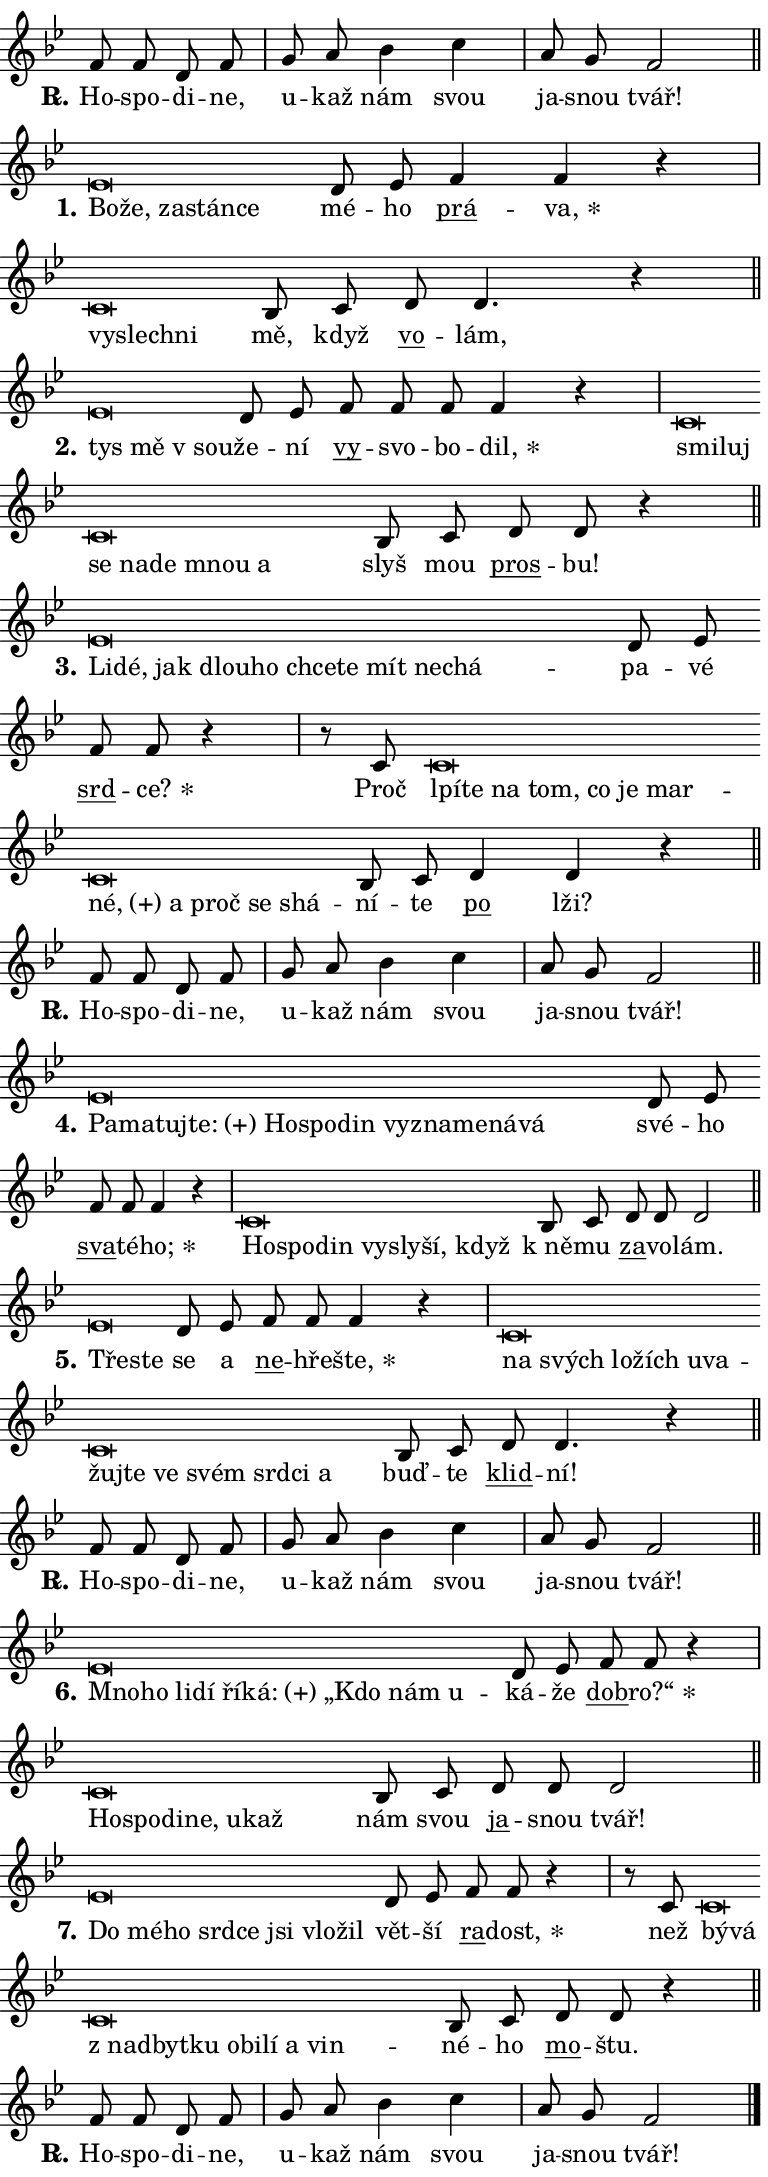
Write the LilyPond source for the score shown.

\version "2.24.0"
\header { tagline = "" }
\paper {
  indent = 0\cm
  top-margin = 0\cm
  right-margin = 0.13\cm % to fit lyric hyphens
  bottom-margin = 0\cm
  left-margin = 0\cm
  paper-width = 13\cm
  page-breaking = #ly:one-page-breaking
  system-system-spacing.basic-distance = #11
  score-system-spacing.basic-distance = #11
  ragged-last = ##f
}


%% Author: Thomas Morley
%% https://lists.gnu.org/archive/html/lilypond-user/2020-05/msg00002.html
#(define (line-position grob)
"Returns position of @var[grob} in current system:
   @code{'start}, if at first time-step
   @code{'end}, if at last time-step
   @code{'middle} otherwise
"
  (let* ((col (ly:item-get-column grob))
         (ln (ly:grob-object col 'left-neighbor))
         (rn (ly:grob-object col 'right-neighbor))
         (col-to-check-left (if (ly:grob? ln) ln col))
         (col-to-check-right (if (ly:grob? rn) rn col))
         (break-dir-left
           (and
             (ly:grob-property col-to-check-left 'non-musical #f)
             (ly:item-break-dir col-to-check-left)))
         (break-dir-right
           (and
             (ly:grob-property col-to-check-right 'non-musical #f)
             (ly:item-break-dir col-to-check-right))))
        (cond ((eqv? 1 break-dir-left) 'start)
              ((eqv? -1 break-dir-right) 'end)
              (else 'middle))))

#(define (tranparent-at-line-position vctor)
  (lambda (grob)
  "Relying on @code{line-position} select the relevant enry from @var{vctor}.
Used to determine transparency,"
    (case (line-position grob)
      ((end) (not (vector-ref vctor 0)))
      ((middle) (not (vector-ref vctor 1)))
      ((start) (not (vector-ref vctor 2))))))

noteHeadBreakVisibility =
#(define-music-function (break-visibility)(vector?)
"Makes @code{NoteHead}s transparent relying on @var{break-visibility}"
#{
  \override NoteHead.transparent =
    #(tranparent-at-line-position break-visibility)
#})

#(define delete-ledgers-for-transparent-note-heads
  (lambda (grob)
    "Reads whether a @code{NoteHead} is transparent.
If so this @code{NoteHead} is removed from @code{'note-heads} from
@var{grob}, which is supposed to be @code{LedgerLineSpanner}.
As a result ledgers are not printed for this @code{NoteHead}"
    (let* ((nhds-array (ly:grob-object grob 'note-heads))
           (nhds-list
             (if (ly:grob-array? nhds-array)
                 (ly:grob-array->list nhds-array)
                 '()))
           ;; Relies on the transparent-property being done before
           ;; Staff.LedgerLineSpanner.after-line-breaking is executed.
           ;; This is fragile ...
           (to-keep
             (remove
               (lambda (nhd)
                 (ly:grob-property nhd 'transparent #f))
               nhds-list)))
      ;; TODO find a better method to iterate over grob-arrays, similiar
      ;; to filter/remove etc for lists
      ;; For now rebuilt from scratch
      (set! (ly:grob-object grob 'note-heads)  '())
      (for-each
        (lambda (nhd)
          (ly:pointer-group-interface::add-grob grob 'note-heads nhd))
        to-keep))))

squashNotes = {
  \override NoteHead.X-extent = #'(-0.2 . 0.2)
  \override NoteHead.Y-extent = #'(-0.75 . 0)
  \override NoteHead.stencil =
    #(lambda (grob)
       (let ((pos (ly:grob-property grob 'staff-position)))
         (begin
           (if (< pos -7) (display "ERROR: Lower brevis then expected\n") (display ""))
           (if (<= pos -6) ly:text-interface::print ly:note-head::print))))
}
unSquashNotes = {
  \revert NoteHead.X-extent
  \revert NoteHead.Y-extent
  \revert NoteHead.stencil
}

hideNotes = \noteHeadBreakVisibility #begin-of-line-visible
unHideNotes = \noteHeadBreakVisibility #all-visible

% work-around for resetting accidentals
% https://lilypond.org/doc/v2.23/Documentation/notation/displaying-rhythms#unmetered-music
cadenzaMeasure = {
  \cadenzaOff
  \partial 1024 s1024
  \cadenzaOn
}

#(define-markup-command (accent layout props text) (markup?)
  "Underline accented syllable"
  (interpret-markup layout props
    #{\markup \override #'(offset . 4.3) \underline { #text }#}))

responsum = \markup \concat {
  "R" \hspace #-1.05 \path #0.1 #'((moveto 0 0.07) (lineto 0.9 0.8)) \hspace #0.05 "."
}

spaceSize = #0.6828661417322834 % exact space size for TeX Gyre Schola

\layout {
  \context {
    \Staff
    \remove "Time_signature_engraver"
    \override LedgerLineSpanner.after-line-breaking = #delete-ledgers-for-transparent-note-heads
  }
  \context {
    \Lyrics {
      \override LyricSpace.minimum-distance = \spaceSize
      \override LyricText.font-name = #"TeX Gyre Schola"
      \override LyricText.font-size = 1
      \override StanzaNumber.font-name = #"TeX Gyre Schola Bold"
      \override StanzaNumber.font-size = 1
    }
  }
  \context {
    \Score 
    \override NoteHead.text =
      #(lambda (grob) 
        (let ((pos (ly:grob-property grob 'staff-position)))
          #{\markup {
            \combine
              \halign #-0.55 \raise #(if (= pos -6) 0 0.5) \override #'(thickness . 2) \draw-line #'(3.2 . 0)
              \musicglyph "noteheads.sM1"
          }#}))
  }
}

% magnetic-lyrics.ily
%
%   written by
%     Jean Abou Samra <jean@abou-samra.fr>
%     Werner Lemberg <wl@gnu.org>
%
%   adapted by
%     Jiri Hon <jiri.hon@gmail.com>
%
% Version 2022-Apr-15

% https://www.mail-archive.com/lilypond-user@gnu.org/msg149350.html

#(define (Left_hyphen_pointer_engraver context)
   "Collect syllable-hyphen-syllable occurrences in lyrics and store
them in properties.  This engraver only looks to the left.  For
example, if the lyrics input is @code{foo -- bar}, it does the
following.

@itemize @bullet
@item
Set the @code{text} property of the @code{LyricHyphen} grob between
@q{foo} and @q{bar} to @code{foo}.

@item
Set the @code{left-hyphen} property of the @code{LyricText} grob with
text @q{foo} to the @code{LyricHyphen} grob between @q{foo} and
@q{bar}.
@end itemize

Use this auxiliary engraver in combination with the
@code{lyric-@/text::@/apply-@/magnetic-@/offset!} hook."
   (let ((hyphen #f)
         (text #f))
     (make-engraver
      (acknowledgers
       ((lyric-syllable-interface engraver grob source-engraver)
        (set! text grob)))
      (end-acknowledgers
       ((lyric-hyphen-interface engraver grob source-engraver)
        ;(when (not (grob::has-interface grob 'lyric-space-interface))
          (set! hyphen grob)));)
      ((stop-translation-timestep engraver)
       (when (and text hyphen)
         (ly:grob-set-object! text 'left-hyphen hyphen))
       (set! text #f)
       (set! hyphen #f)))))

#(define (lyric-text::apply-magnetic-offset! grob)
   "If the space between two syllables is less than the value in
property @code{LyricText@/.details@/.squash-threshold}, move the right
syllable to the left so that it gets concatenated with the left
syllable.

Use this function as a hook for
@code{LyricText@/.after-@/line-@/breaking} if the
@code{Left_@/hyphen_@/pointer_@/engraver} is active."
   (let ((hyphen (ly:grob-object grob 'left-hyphen #f)))
     (when hyphen
       (let ((left-text (ly:spanner-bound hyphen LEFT)))
         (when (grob::has-interface left-text 'lyric-syllable-interface)
           (let* ((common (ly:grob-common-refpoint grob left-text X))
                  (this-x-ext (ly:grob-extent grob common X))
                  (left-x-ext
                   (begin
                     ;; Trigger magnetism for left-text.
                     (ly:grob-property left-text 'after-line-breaking)
                     (ly:grob-extent left-text common X)))
                  ;; `delta` is the gap width between two syllables.
                  (delta (- (interval-start this-x-ext)
                            (interval-end left-x-ext)))
                  (details (ly:grob-property grob 'details))
                  (threshold (assoc-get 'squash-threshold details 0.2)))
             (when (< delta threshold)
               (let* (;; We have to manipulate the input text so that
                      ;; ligatures crossing syllable boundaries are not
                      ;; disabled.  For languages based on the Latin
                      ;; script this is essentially a beautification.
                      ;; However, for non-Western scripts it can be a
                      ;; necessity.
                      (lt (ly:grob-property left-text 'text))
                      (rt (ly:grob-property grob 'text))
                      (is-space (grob::has-interface hyphen 'lyric-space-interface))
                      (space (if is-space " " ""))
                      (extra-delta (if is-space spaceSize 0))
                      ;; Append new syllable.
                      (ltrt-space (if (and (string? lt) (string? rt))
                                (string-append lt space rt)
                                (make-concat-markup (list lt space rt))))
                      ;; Right-align `ltrt` to the right side.
                      (ltrt-space-markup (grob-interpret-markup
                               grob
                               (make-translate-markup
                                (cons (interval-length this-x-ext) 0)
                                (make-right-align-markup ltrt-space)))))
                 (begin
                   ;; Don't print `left-text`.
                   (ly:grob-set-property! left-text 'stencil #f)
                   ;; Set text and stencil (which holds all collected
                   ;; syllables so far) and shift it to the left.
                   (ly:grob-set-property! grob 'text ltrt-space)
                   (ly:grob-set-property! grob 'stencil ltrt-space-markup)
                   (ly:grob-translate-axis! grob (- (- delta extra-delta)) X))))))))))


#(define (lyric-hyphen::displace-bounds-first grob)
   ;; Make very sure this callback isn't triggered too early.
   (let ((left (ly:spanner-bound grob LEFT))
         (right (ly:spanner-bound grob RIGHT)))
     (ly:grob-property left 'after-line-breaking)
     (ly:grob-property right 'after-line-breaking)
     (ly:lyric-hyphen::print grob)))

squashThreshold = #0.4

\layout {
  \context {
    \Lyrics
    \consists #Left_hyphen_pointer_engraver
    \override LyricText.after-line-breaking =
      #lyric-text::apply-magnetic-offset!
    \override LyricHyphen.stencil = #lyric-hyphen::displace-bounds-first
    \override LyricText.details.squash-threshold = \squashThreshold
    \override LyricHyphen.minimum-distance = 0
    \override LyricHyphen.minimum-length = \squashThreshold
  }
}

squashText = \override LyricText.details.squash-threshold = 9999
unSquashText = \override LyricText.details.squash-threshold = \squashThreshold

leftText = \override LyricText.self-alignment-X = #LEFT
unLeftText = \revert LyricText.self-alignment-X

starOffset = #(lambda (grob) 
                (let ((x_offset (ly:self-alignment-interface::aligned-on-x-parent grob)))
                  (if (= x_offset 0) 0 (+ x_offset 1.2))))

star = #(define-music-function (syllable)(string?)
"Append star separator at the end of a syllable"
#{
  \once \override LyricText.X-offset = #starOffset
  \lyricmode { \markup {
    #syllable
    \override #'((font-name . "TeX Gyre Schola Bold")) \hspace #0.2 \lower #0.65 \larger "*"
  } }
#})

starAccent = #(define-music-function (syllable)(string?)
"Append star separator at the end of a syllable and make accent"
#{
  \once \override LyricText.X-offset = #starOffset
  \lyricmode { \markup {
    \accent #syllable
    \override #'((font-name . "TeX Gyre Schola Bold")) \hspace #0.2 \lower #0.65 \larger "*"
  } }
#})

breath = #(define-music-function (syllable)(string?)
"Append breathing indicator at the end of a syllable"
#{
  \lyricmode { \markup { #syllable "+" } }
#})

optionalBreath = #(define-music-function (syllable)(string?)
"Append optional breathing indicator at the end of a syllable"
#{
  \lyricmode { \markup { #syllable "(+)" } }
#})


\score {
    <<
        \new Voice = "melody" { \cadenzaOn \key bes \major \relative { f'8 f d f \cadenzaMeasure \bar "|" g a bes4 c \cadenzaMeasure \bar "|" a8 g f2 \cadenzaMeasure \bar "||" \break } }
        \new Lyrics \lyricsto "melody" { \lyricmode { \set stanza = \responsum
Ho -- spo -- di -- ne, u -- kaž nám svou ja -- snou tvář! } }
    >>
    \layout {}
}

\score {
    <<
        \new Voice = "melody" { \cadenzaOn \key bes \major \relative { \squashNotes es'\breve*1/16 \hideNotes \breve*1/16 \bar "" \breve*1/16 \bar "" \breve*1/16 \breve*1/16 \bar "" \unHideNotes \unSquashNotes d8 es \bar "" f4 f r \cadenzaMeasure \bar "|" \squashNotes c\breve*1/16 \hideNotes \breve*1/16 \breve*1/16 \bar "" \unHideNotes \unSquashNotes bes8 c \bar "" d8 d4. r4 \cadenzaMeasure \bar "||" \break } }
        \new Lyrics \lyricsto "melody" { \lyricmode { \set stanza = "1."
\leftText Bo -- \squashText že, za -- stán -- ce \unLeftText \unSquashText mé -- ho \markup \accent prá -- \star va, \leftText vy -- \squashText slech -- ni \unLeftText \unSquashText mě, když \markup \accent vo -- lám, } }
    >>
    \layout {}
}

\score {
    <<
        \new Voice = "melody" { \cadenzaOn \key bes \major \relative { \squashNotes es'\breve*1/16 \hideNotes \breve*1/16 \breve*1/16 \bar "" \unHideNotes \unSquashNotes d8 es \bar "" f f f f4 r \cadenzaMeasure \bar "|" \squashNotes c\breve*1/16 \hideNotes \breve*1/16 \bar "" \breve*1/16 \bar "" \breve*1/16 \bar "" \breve*1/16 \bar "" \breve*1/16 \breve*1/16 \bar "" \unHideNotes \unSquashNotes bes8 c \bar "" d8 d r4 \cadenzaMeasure \bar "||" \break } }
        \new Lyrics \lyricsto "melody" { \lyricmode { \set stanza = "2."
\leftText tys \squashText mě "v sou" -- \unLeftText \unSquashText že -- ní \markup \accent vy -- svo -- bo -- \star dil, \leftText smi -- \squashText luj se na -- de mnou a \unLeftText \unSquashText slyš mou \markup \accent pros -- bu! } }
    >>
    \layout {}
}

\score {
    <<
        \new Voice = "melody" { \cadenzaOn \key bes \major \relative { \squashNotes es'\breve*1/16 \hideNotes \breve*1/16 \bar "" \breve*1/16 \bar "" \breve*1/16 \bar "" \breve*1/16 \bar "" \breve*1/16 \bar "" \breve*1/16 \bar "" \breve*1/16 \bar "" \breve*1/16 \breve*1/16 \bar "" \unHideNotes \unSquashNotes d8 es \bar "" f f r4 \cadenzaMeasure \bar "|" r8 c \squashNotes c\breve*1/16 \hideNotes \breve*1/16 \bar "" \breve*1/16 \bar "" \breve*1/16 \bar "" \breve*1/16 \bar "" \breve*1/16 \bar "" \breve*1/16 \bar "" \breve*1/16 \bar "" \breve*1/16 \bar "" \breve*1/16 \bar "" \breve*1/16 \breve*1/16 \bar "" \unHideNotes \unSquashNotes bes8 c \bar "" d4 d4 r \cadenzaMeasure \bar "||" \break } }
        \new Lyrics \lyricsto "melody" { \lyricmode { \set stanza = "3."
\leftText Li -- \squashText dé, jak dlou -- ho chce -- te mít ne -- chá -- \unLeftText \unSquashText pa -- vé \markup \accent srd -- \star ce? Proč \leftText lpí -- \squashText te na tom, co je mar -- \optionalBreath né, a proč se shá -- \unLeftText \unSquashText ní -- te \markup \accent po lži? } }
    >>
    \layout {}
}

\score {
    <<
        \new Voice = "melody" { \cadenzaOn \key bes \major \relative { f'8 f d f \cadenzaMeasure \bar "|" g a bes4 c \cadenzaMeasure \bar "|" a8 g f2 \cadenzaMeasure \bar "||" \break } }
        \new Lyrics \lyricsto "melody" { \lyricmode { \set stanza = \responsum
Ho -- spo -- di -- ne, u -- kaž nám svou ja -- snou tvář! } }
    >>
    \layout {}
}

\score {
    <<
        \new Voice = "melody" { \cadenzaOn \key bes \major \relative { \squashNotes es'\breve*1/16 \hideNotes \breve*1/16 \bar "" \breve*1/16 \bar "" \breve*1/16 \bar "" \breve*1/16 \bar "" \breve*1/16 \bar "" \breve*1/16 \bar "" \breve*1/16 \bar "" \breve*1/16 \bar "" \breve*1/16 \bar "" \breve*1/16 \breve*1/16 \bar "" \unHideNotes \unSquashNotes d8 es \bar "" f f f4 r \cadenzaMeasure \bar "|" \squashNotes c\breve*1/16 \hideNotes \breve*1/16 \bar "" \breve*1/16 \bar "" \breve*1/16 \bar "" \breve*1/16 \bar "" \breve*1/16 \breve*1/16 \bar "" \unHideNotes \unSquashNotes bes8 c \bar "" d d d2 \cadenzaMeasure \bar "||" \break } }
        \new Lyrics \lyricsto "melody" { \lyricmode { \set stanza = "4."
\leftText Pa -- \squashText ma -- tuj -- \optionalBreath te: Ho -- spo -- din vy -- zna -- me -- ná -- vá \unLeftText \unSquashText své -- ho \markup \accent sva -- té -- \star ho; \leftText Ho -- \squashText spo -- din vy -- sly -- ší, když \unLeftText \unSquashText "k ně" -- mu \markup \accent za -- vo -- lám. } }
    >>
    \layout {}
}

\score {
    <<
        \new Voice = "melody" { \cadenzaOn \key bes \major \relative { \squashNotes es'\breve*1/16 \hideNotes \breve*1/16 \bar "" \unHideNotes \unSquashNotes d8 es \bar "" f f f4 r \cadenzaMeasure \bar "|" \squashNotes c\breve*1/16 \hideNotes \breve*1/16 \bar "" \breve*1/16 \bar "" \breve*1/16 \bar "" \breve*1/16 \bar "" \breve*1/16 \bar "" \breve*1/16 \bar "" \breve*1/16 \bar "" \breve*1/16 \bar "" \breve*1/16 \bar "" \breve*1/16 \bar "" \breve*1/16 \breve*1/16 \bar "" \unHideNotes \unSquashNotes bes8 c \bar "" d d4. r4 \cadenzaMeasure \bar "||" \break } }
        \new Lyrics \lyricsto "melody" { \lyricmode { \set stanza = "5."
\leftText Tře -- \squashText ste \unLeftText \unSquashText se a \markup \accent ne -- hře -- \star šte, \leftText na \squashText svých lo -- žích u -- va -- žuj -- te ve svém srd -- ci a \unLeftText \unSquashText buď -- te \markup \accent klid -- ní! } }
    >>
    \layout {}
}

\score {
    <<
        \new Voice = "melody" { \cadenzaOn \key bes \major \relative { f'8 f d f \cadenzaMeasure \bar "|" g a bes4 c \cadenzaMeasure \bar "|" a8 g f2 \cadenzaMeasure \bar "||" \break } }
        \new Lyrics \lyricsto "melody" { \lyricmode { \set stanza = \responsum
Ho -- spo -- di -- ne, u -- kaž nám svou ja -- snou tvář! } }
    >>
    \layout {}
}

\score {
    <<
        \new Voice = "melody" { \cadenzaOn \key bes \major \relative { \squashNotes es'\breve*1/16 \hideNotes \breve*1/16 \bar "" \breve*1/16 \bar "" \breve*1/16 \bar "" \breve*1/16 \bar "" \breve*1/16 \bar "" \breve*1/16 \bar "" \breve*1/16 \breve*1/16 \bar "" \unHideNotes \unSquashNotes d8 es \bar "" f f r4 \cadenzaMeasure \bar "|" \squashNotes c\breve*1/16 \hideNotes \breve*1/16 \bar "" \breve*1/16 \bar "" \breve*1/16 \bar "" \breve*1/16 \breve*1/16 \bar "" \unHideNotes \unSquashNotes bes8 c \bar "" d d d2 \cadenzaMeasure \bar "||" \break } }
        \new Lyrics \lyricsto "melody" { \lyricmode { \set stanza = "6."
\leftText Mno -- \squashText ho li -- dí ří -- \optionalBreath ká: „Kdo nám u -- \unLeftText \unSquashText ká -- že \markup \accent dob -- \star ro?“ \leftText Ho -- \squashText spo -- di -- ne, u -- kaž \unLeftText \unSquashText nám svou \markup \accent ja -- snou tvář! } }
    >>
    \layout {}
}

\score {
    <<
        \new Voice = "melody" { \cadenzaOn \key bes \major \relative { \squashNotes es'\breve*1/16 \hideNotes \breve*1/16 \bar "" \breve*1/16 \bar "" \breve*1/16 \bar "" \breve*1/16 \bar "" \breve*1/16 \bar "" \breve*1/16 \breve*1/16 \bar "" \unHideNotes \unSquashNotes d8 es \bar "" f f r4 \cadenzaMeasure \bar "|" r8 c8 \squashNotes c\breve*1/16 \hideNotes \breve*1/16 \bar "" \breve*1/16 \bar "" \breve*1/16 \bar "" \breve*1/16 \bar "" \breve*1/16 \bar "" \breve*1/16 \bar "" \breve*1/16 \bar "" \breve*1/16 \breve*1/16 \bar "" \unHideNotes \unSquashNotes bes8 c \bar "" d8 d r4 \cadenzaMeasure \bar "||" \break } }
        \new Lyrics \lyricsto "melody" { \lyricmode { \set stanza = "7."
\leftText Do \squashText mé -- ho srd -- ce jsi vlo -- žil \unLeftText \unSquashText vět -- ší \markup \accent ra -- \star dost, než \leftText bý -- \squashText vá "z nad" -- byt -- ku o -- bi -- lí a vin -- \unLeftText \unSquashText né -- ho \markup \accent mo -- štu. } }
    >>
    \layout {}
}

\score {
    <<
        \new Voice = "melody" { \cadenzaOn \key bes \major \relative { f'8 f d f \cadenzaMeasure \bar "|" g a bes4 c \cadenzaMeasure \bar "|" a8 g f2 \cadenzaMeasure \bar "||" \break } \bar "|." }
        \new Lyrics \lyricsto "melody" { \lyricmode { \set stanza = \responsum
Ho -- spo -- di -- ne, u -- kaž nám svou ja -- snou tvář! } }
    >>
    \layout {}
}
